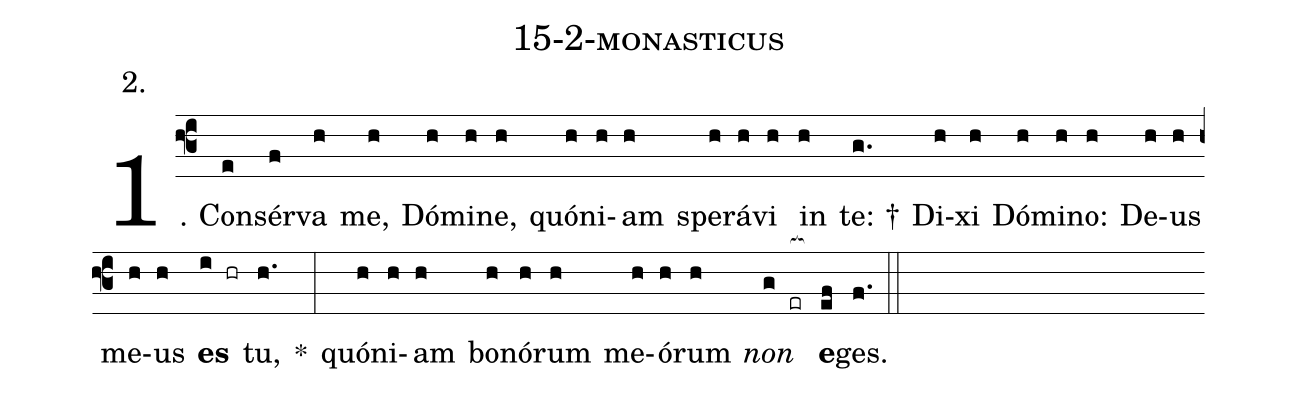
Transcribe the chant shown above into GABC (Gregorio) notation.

name: 15-2-monasticus;
annotation: 2.;
%%
(f3)1. Con(e)sér(f)va(h) me,(h) Dó(h)mi(h)ne,(h) quón(h)i(h)am(h) spe(h)rá(h)vi(h) in(h) te: †(g.) Di(h)xi(h) Dó(h)mi(h)no:(h) De(h)us(h) me(h)us(h) <b>es</b>(i hr) tu,(h.) *(:) quón(h)i(h)am(h) bo(h)nó(h)rum(h) me(h)ó(h)rum(h) <i>non</i>(g er[ocb:1{]) <b>e</b>(ef[ocb:0}])ges.(f.) (::)
